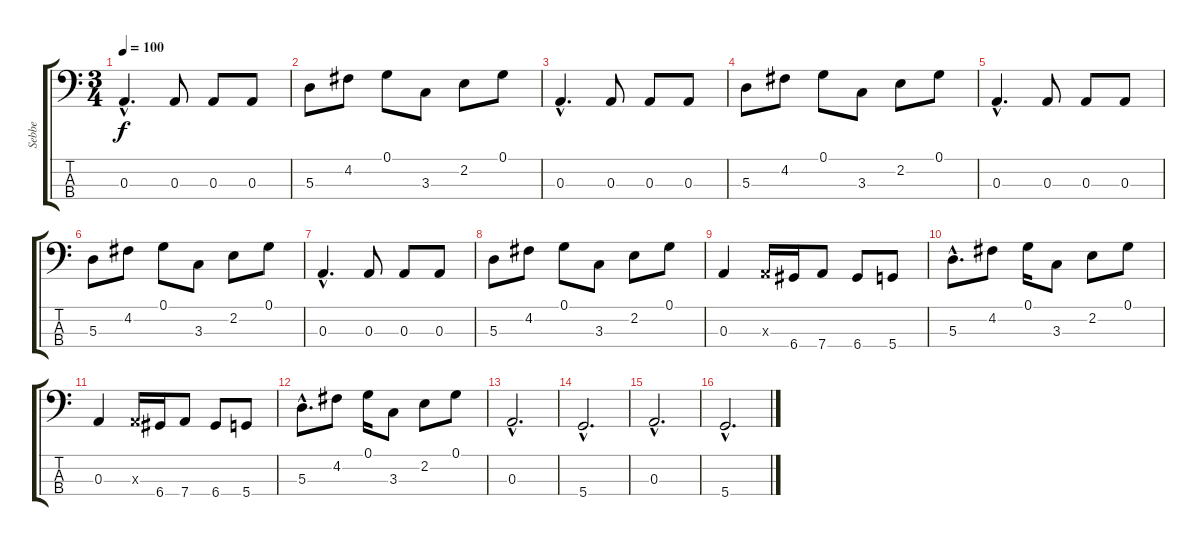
\track ("Sebbe" "Sebbe") {instrument electricbassfinger}
\staff {score tabs}
\tuning (G2 D2 A1 D1) {hide}
\ts (3 4)
\tempo 100
\clef f4
\ks c
0.3{hac}.4{d dy f instrument electricbassfinger} 0.3.8 0.3.8 0.3.8 |
5.3.8 4.2.8 0.1.8 3.3.8 2.2.8 0.1.8 |
0.3{hac}.4{d} 0.3.8 0.3.8 0.3.8 |
5.3.8 4.2.8 0.1.8 3.3.8 2.2.8 0.1.8 |
0.3{hac}.4{d} 0.3.8 0.3.8 0.3.8 |
5.3.8 4.2.8 0.1.8 3.3.8 2.2.8 0.1.8 |
0.3{hac}.4{d} 0.3.8 0.3.8 0.3.8 |
5.3.8 4.2.8 0.1.8 3.3.8 2.2.8 0.1.8 |
0.3.4 0.3{x}.16 6.4.16 7.4.8 6.4.8 5.4.8 |
5.3{hac}.8{d} 4.2.8 0.1.16 3.3.8 2.2.8 0.1.8 |
0.3.4 0.3{x}.16 6.4.16 7.4.8 6.4.8 5.4.8 |
5.3{hac}.8{d} 4.2.8 0.1.16 3.3.8 2.2.8 0.1.8 |
0.3{hac}.2{d} |
5.4{hac}.2{d} |
0.3{hac}.2{d} |
5.4{hac}.2{d}
